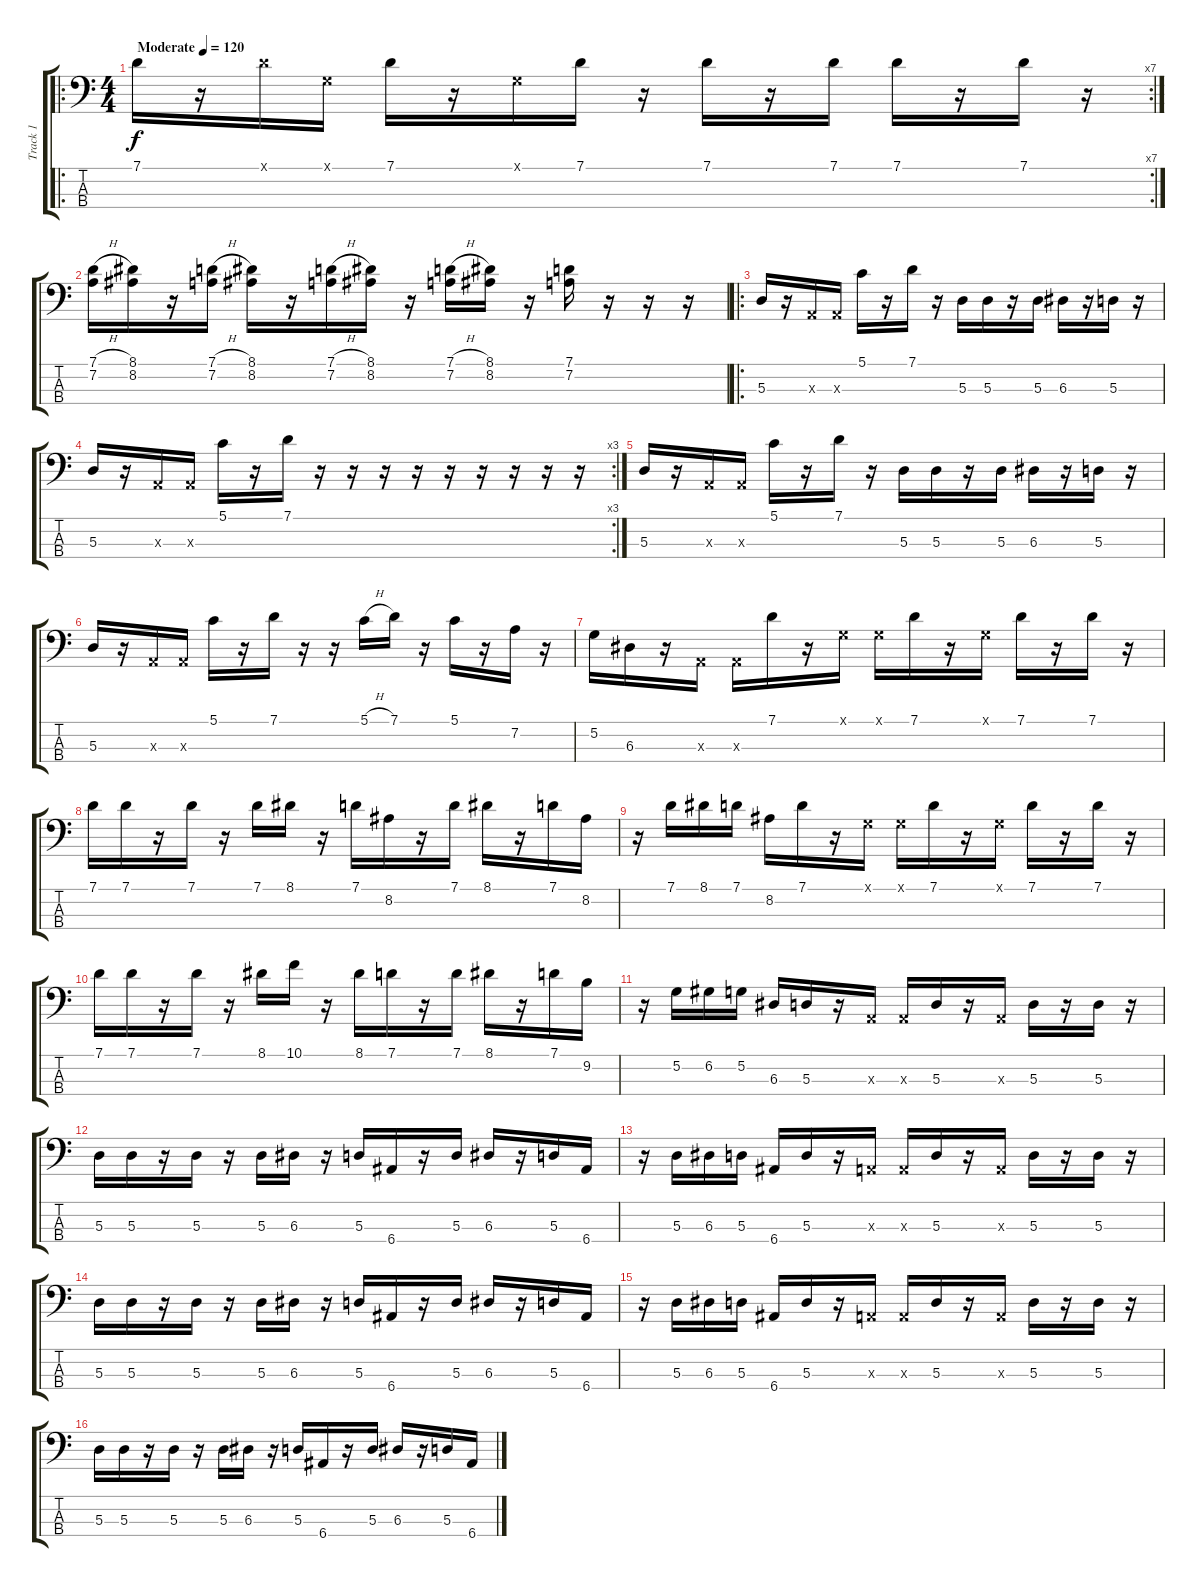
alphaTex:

\track ("Track 1" "Track 1") {instrument slapbass2}
\staff {score tabs}
\tuning (G2 D2 A1 E1) {hide}
\ro
\rc 7
\ts (4 4)
\tempo (120 "Moderate")
\clef f4
\ks c
7.1.16{dy f instrument slapbass2} r.16 7.1{x}.16 0.1{x}.16 7.1.16 r.16 0.1{x}.16 7.1.16 r.16 7.1.16 r.16 7.1.16 7.1.16 r.16 7.1.16 r.16 |
(7.1{h} 7.2).16 (8.1 8.2).16 r.16 (7.1{h} 7.2).16 (8.1 8.2).16 r.16 (7.1{h} 7.2).16 (8.1 8.2).16 r.16 (7.1{h} 7.2).16 (8.1 8.2).16 r.16 (7.1 7.2).16 r.16 r.16 r.16 |
\ro
5.3.16 r.16 0.3{x}.16 0.3{x}.16 5.1.16 r.16 7.1.16 r.16 5.3.16 5.3.16 r.16 5.3.16 6.3.16 r.16 5.3.16 r.16 |
\rc 3
5.3.16 r.16 0.3{x}.16 0.3{x}.16 5.1.16 r.16 7.1.16 r.16 r.16 r.16 r.16 r.16 r.16 r.16 r.16 r.16 |
5.3.16 r.16 0.3{x}.16 0.3{x}.16 5.1.16 r.16 7.1.16 r.16 5.3.16 5.3.16 r.16 5.3.16 6.3.16 r.16 5.3.16 r.16 |
5.3.16 r.16 0.3{x}.16 0.3{x}.16 5.1.16 r.16 7.1.16 r.16 r.16 5.1{h}.16 7.1.16 r.16 5.1.16 r.16 7.2.16 r.16 |
5.2.16 6.3.16 r.16 0.3{x}.16 0.3{x}.16 7.1.16 r.16 0.1{x}.16 0.1{x}.16 7.1.16 r.16 0.1{x}.16 7.1.16 r.16 7.1.16 r.16 |
7.1.16 7.1.16 r.16 7.1.16 r.16 7.1.16 8.1.16 r.16 7.1.16 8.2.16 r.16 7.1.16 8.1.16 r.16 7.1.16 8.2.16 |
r.16 7.1.16 8.1.16 7.1.16 8.2.16 7.1.16 r.16 0.1{x}.16 0.1{x}.16 7.1.16 r.16 0.1{x}.16 7.1.16 r.16 7.1.16 r.16 |
7.1.16 7.1.16 r.16 7.1.16 r.16 8.1.16 10.1.16 r.16 8.1.16 7.1.16 r.16 7.1.16 8.1.16 r.16 7.1.16 9.2.16 |
r.16 5.2.16 6.2.16 5.2.16 6.3.16 5.3.16 r.16 0.3{x}.16 0.3{x}.16 5.3.16 r.16 0.3{x}.16 5.3.16 r.16 5.3.16 r.16 |
5.3.16 5.3.16 r.16 5.3.16 r.16 5.3.16 6.3.16 r.16 5.3.16 6.4.16 r.16 5.3.16 6.3.16 r.16 5.3.16 6.4.16 |
r.16 5.3.16 6.3.16 5.3.16 6.4.16 5.3.16 r.16 0.3{x}.16 0.3{x}.16 5.3.16 r.16 0.3{x}.16 5.3.16 r.16 5.3.16 r.16 |
5.3.16 5.3.16 r.16 5.3.16 r.16 5.3.16 6.3.16 r.16 5.3.16 6.4.16 r.16 5.3.16 6.3.16 r.16 5.3.16 6.4.16 |
r.16 5.3.16 6.3.16 5.3.16 6.4.16 5.3.16 r.16 0.3{x}.16 0.3{x}.16 5.3.16 r.16 0.3{x}.16 5.3.16 r.16 5.3.16 r.16 |
5.3.16 5.3.16 r.16 5.3.16 r.16 5.3.16 6.3.16 r.16 5.3.16 6.4.16 r.16 5.3.16 6.3.16 r.16 5.3.16 6.4.16
